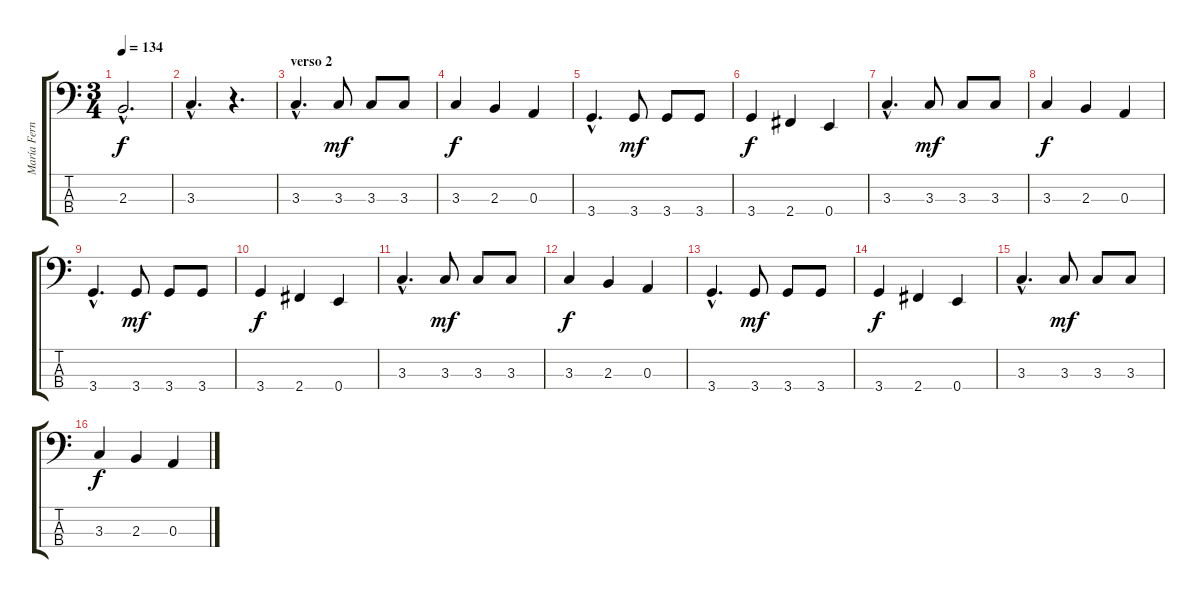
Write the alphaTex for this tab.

\track ("María Fernanda (bajo)" "María Fern") {instrument electricbassfinger}
\staff {score tabs}
\tuning (G2 D2 A1 E1) {hide}
\ts (3 4)
\tempo 134
\clef f4
\ks c
2.3{hac}.2{d dy f} |
3.3{hac}.4{d} r.4{d} |
\section ("" "verso 2")
3.3{hac}.4{d} 3.3.8{dy mf} 3.3.8 3.3.8 |
3.3.4{dy f} 2.3.4 0.3.4 |
3.4{hac}.4{d} 3.4.8{dy mf} 3.4.8 3.4.8 |
3.4.4{dy f} 2.4.4 0.4.4 |
3.3{hac}.4{d} 3.3.8{dy mf} 3.3.8 3.3.8 |
3.3.4{dy f} 2.3.4 0.3.4 |
3.4{hac}.4{d} 3.4.8{dy mf} 3.4.8 3.4.8 |
3.4.4{dy f} 2.4.4 0.4.4 |
3.3{hac}.4{d} 3.3.8{dy mf} 3.3.8 3.3.8 |
3.3.4{dy f} 2.3.4 0.3.4 |
3.4{hac}.4{d} 3.4.8{dy mf} 3.4.8 3.4.8 |
3.4.4{dy f} 2.4.4 0.4.4 |
3.3{hac}.4{d} 3.3.8{dy mf} 3.3.8 3.3.8 |
3.3.4{dy f} 2.3.4 0.3.4
